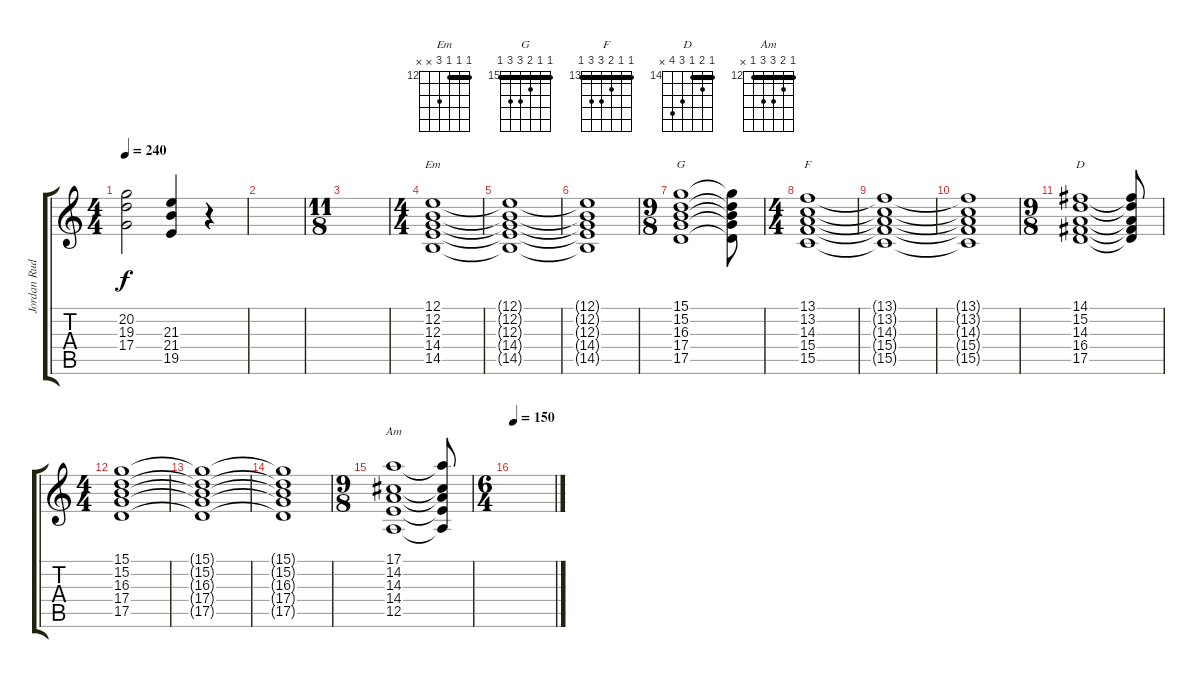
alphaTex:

\track ("Jordan Rudess" "Jordan Rud") {instrument stringensemble1}
\staff {score tabs}
\tuning (E4 B3 G3 D3 A2 E2) {hide}
\chord ("Em" 12 12 12 14 x x) {firstfret 12 barre 12}
\chord ("G" 15 15 16 17 17 15) {firstfret 15 barre 15}
\chord ("F" 13 13 14 15 15 13) {firstfret 13 barre 13}
\chord ("D" 14 15 14 16 17 x) {firstfret 14 barre 14}
\chord ("Am" 12 13 14 14 12 x) {firstfret 12 barre 12}
\ts (4 4)
\tempo 240
\clef g2
\ks c
(20.2{t} 19.3{t} 17.4{t}).2{dy f} (21.3 21.4 19.5).4 r.4 |
|
\ts (11 8)
|
\ts (4 4)
(12.1 12.2 12.3 14.4 14.5).1{ch "Em" volume 10 instrument stringensemble1} |
(12.1{t} 12.2{t} 12.3{t} 14.4{t} 14.5{t}).1 |
(12.1{t} 12.2{t} 12.3{t} 14.4{t} 14.5{t}).1 |
\ts (9 8)
(15.1 15.2 16.3 17.4 17.5).1{ch "G"} (15.1{t} 15.2{t} 16.3{t} 17.4{t} 17.5{t}).8 |
\ts (4 4)
(13.1 13.2 14.3 15.4 15.5).1{ch "F"} |
(13.1{t} 13.2{t} 14.3{t} 15.4{t} 15.5{t}).1 |
(13.1{t} 13.2{t} 14.3{t} 15.4{t} 15.5{t}).1 |
\ts (9 8)
(14.1 15.2 14.3 16.4 17.5).1{ch "D"} (14.1{t} 15.2{t} 14.3{t} 16.4{t} 17.5{t}).8 |
\ts (4 4)
(15.1 15.2 16.3 17.4 17.5).1 |
(15.1{t} 15.2{t} 16.3{t} 17.4{t} 17.5{t}).1 |
(15.1{t} 15.2{t} 16.3{t} 17.4{t} 17.5{t}).1 |
\ts (9 8)
(17.1 14.2 14.3 14.4 12.5).1{ch "Am"} (17.1{t} 14.2{t} 14.3{t} 14.4{t} 12.5{t}).8 |
\ts (6 4)
\tempo 150
